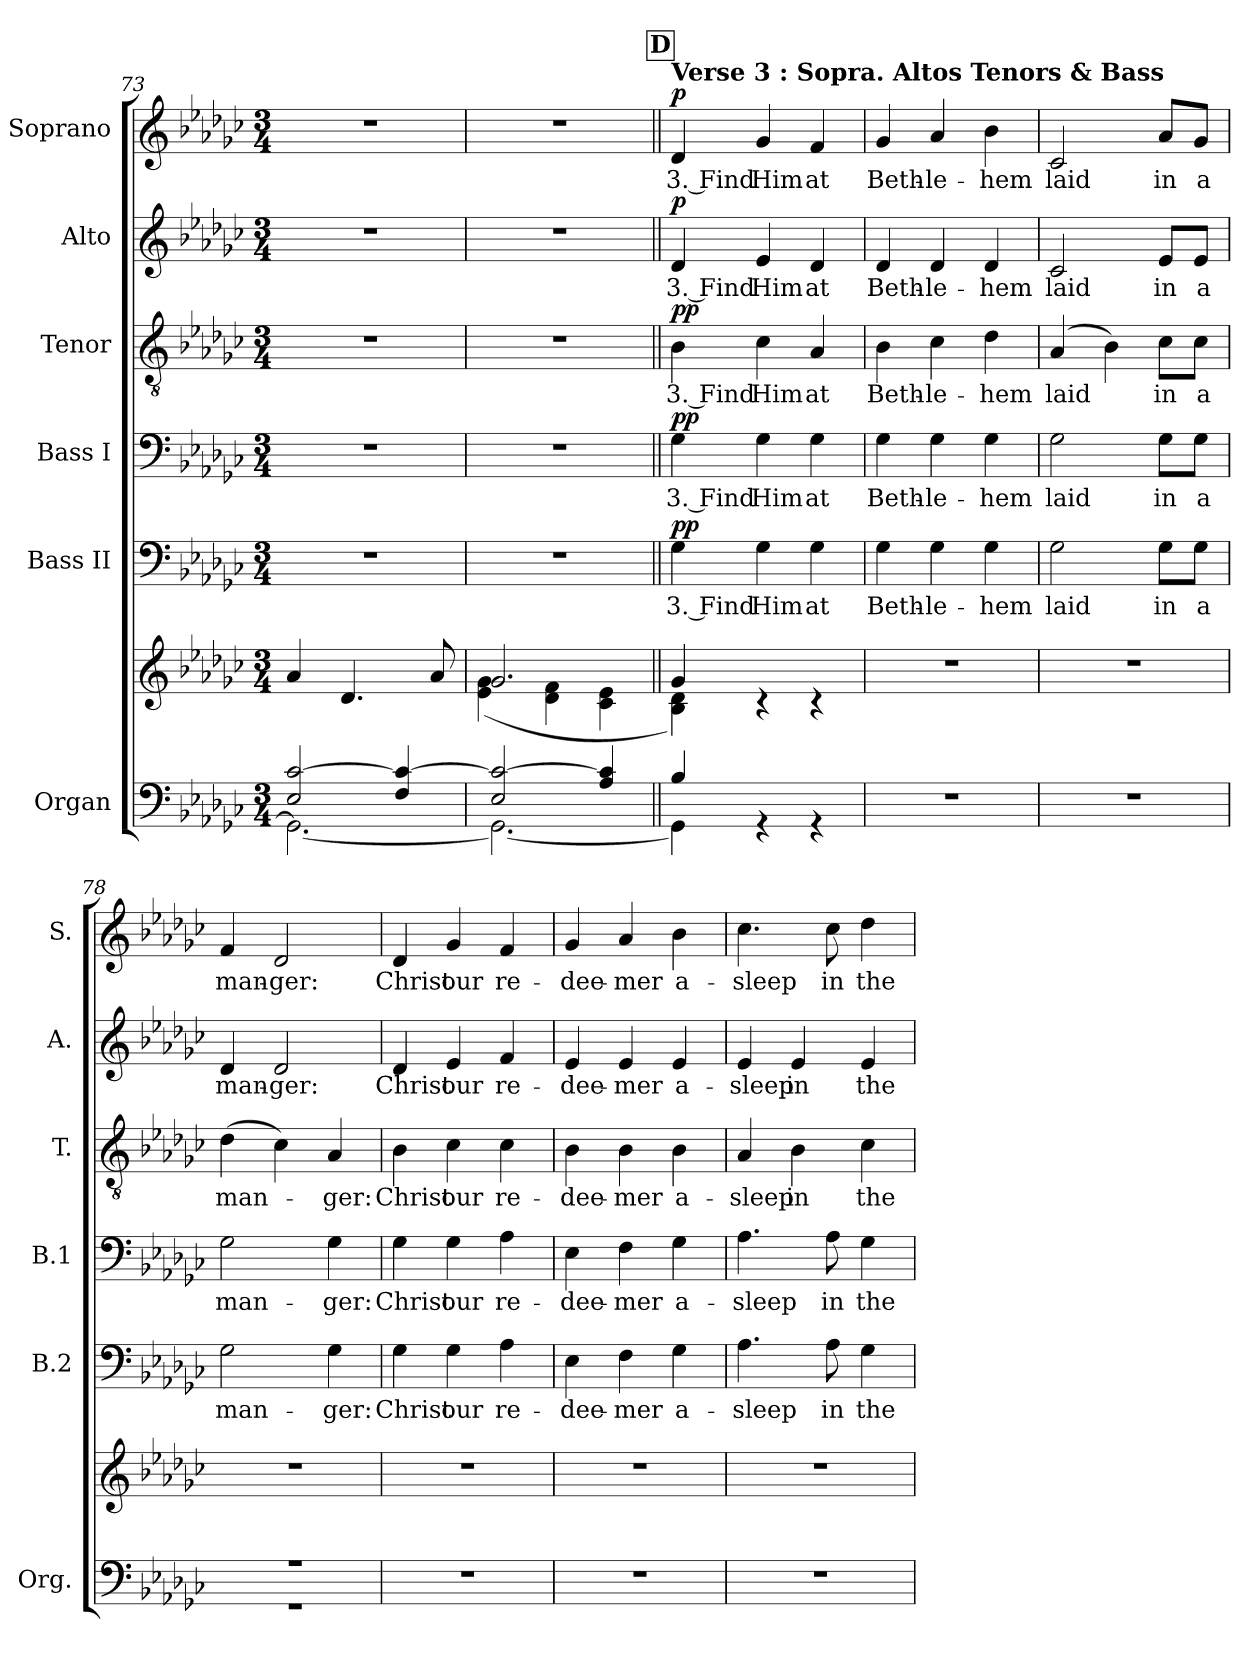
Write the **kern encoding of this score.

**kern	**kern	**kern	**text	**dynam	**kern	**text	**dynam	**kern	**text	**dynam	**kern	**text	**dynam	**kern	**text	**dynam
*part6	*part6	*part5	*part5	*part5	*part4	*part4	*part4	*part3	*part3	*part3	*part2	*part2	*part2	*part1	*part1	*part1
*staff7	*staff6	*staff5	*staff5	*staff5	*staff4	*staff4	*staff4	*staff3	*staff3	*staff3	*staff2	*staff2	*staff2	*staff1	*staff1	*staff1
*I"Organ	*	*I"Bass II	*	*	*I"Bass I	*	*	*I"Tenor	*	*	*I"Alto	*	*	*I"Soprano	*	*
*I'Org.	*	*I'B.2	*	*	*I'B.1	*	*	*I'T.	*	*	*I'A.	*	*	*I'S.	*	*
!!LO:LB:g=z
*clefF4	*clefG2	*clefF4	*	*	*clefF4	*	*	*clefGv2	*	*	*clefG2	*	*	*clefG2	*	*
*k[b-e-a-d-g-c-]	*k[b-e-a-d-g-c-]	*k[b-e-a-d-g-c-]	*	*	*k[b-e-a-d-g-c-]	*	*	*k[b-e-a-d-g-c-]	*	*	*k[b-e-a-d-g-c-]	*	*	*k[b-e-a-d-g-c-]	*	*
*M3/4	*M3/4	*M3/4	*	*	*M3/4	*	*	*M3/4	*	*	*M3/4	*	*	*M3/4	*	*
=73	=73	=73	=73	=73	=73	=73	=73	=73	=73	=73	=73	=73	=73	=73	=73	=73
*^	*	*	*	*	*	*	*	*	*	*	*	*	*	*	*	*
2E-/ [2c-/	2.GG-\_	4a-/	2.r	.	.	2.r	.	.	2.r	.	.	2.r	.	.	2.r	.	.
.	.	4.d-/	.	.	.	.	.	.	.	.	.	.	.	.	.	.	.
4F/ 4c-/_	.	.	.	.	.	.	.	.	.	.	.	.	.	.	.	.	.
.	.	8a-/	.	.	.	.	.	.	.	.	.	.	.	.	.	.	.
=74	=74	=74	=74	=74	=74	=74	=74	=74	=74	=74	=74	=74	=74	=74	=74	=74	=74
*	*	*^	*	*	*	*	*	*	*	*	*	*	*	*	*	*	*
2E-/ 2c-/_	2.GG-\_	2.g-/	(>4e-\ 4g-\	2.r	.	.	2.r	.	.	2.r	.	.	2.r	.	.	2.r	.	.
.	.	.	4d-\ 4f\	.	.	.	.	.	.	.	.	.	.	.	.	.	.	.
4A-/ 4c-/]	.	.	4c-\ 4e-\	.	.	.	.	.	.	.	.	.	.	.	.	.	.	.
!!LO:REH:place=s1:a:B:fs=16:t=D
=75||	=75||	=75||	=75||	=75||	=75||	=75||	=75||	=75||	=75||	=75||	=75||	=75||	=75||	=75||	=75||	=75||	=75||	=75||
!	!	!	!	!	!	!	!	!	!	!	!	!	!	!	!	!LO:TX:a:B:t=Verse 3 &colon; Sopra. Altos Tenors & Bass	!	!
!	!	!	!	!	!LO:LY:b	!LO:DY:a	!	!LO:LY:b	!	!	!LO:LY:b	!	!	!LO:LY:b	!	!	!LO:LY:b	!
!	!	!	!	!	!	!LO:DY:n=1:a	!	!	!LO:DY:a	!	!	!	!	!	!	!	!	!
!	!	!	!	!	!	!	!	!	!LO:DY:n=1:a	!	!	!LO:DY:a	!	!	!	!	!	!
!	!	!	!	!	!	!	!	!	!	!	!	!LO:DY:n=1:a	!	!	!LO:DY:a	!	!	!LO:DY:a
4B-/	4GG-\]	4g-/	4B-\ 4d-\)	4G-\	3. Find	p p	4G-\	3. Find	p p	4B-\	3. Find	p p	4d-/	3. Find	p	4d-/	3. Find	p
!	!	!	!	!	!LO:LY:b	!	!	!LO:LY:b	!	!	!LO:LY:b	!	!	!LO:LY:b	!	!	!LO:LY:b	!
4rGG	2ryy	4rc	2ryy	4G-\	Him	.	4G-\	Him	.	4c-\	Him	.	4e-/	Him	.	4g-/	Him	.
!	!	!	!	!	!LO:LY:b	!	!	!LO:LY:b	!	!	!LO:LY:b	!	!	!LO:LY:b	!	!	!LO:LY:b	!
4rGG	.	4rc	.	4G-\	at	.	4G-\	at	.	4A-/	at	.	4d-/	at	.	4f/	at	.
*v	*v	*	*	*	*	*	*	*	*	*	*	*	*	*	*	*	*	*
*	*v	*v	*	*	*	*	*	*	*	*	*	*	*	*	*	*	*
=76	=76	=76	=76	=76	=76	=76	=76	=76	=76	=76	=76	=76	=76	=76	=76	=76
!	!	!	!LO:LY:b	!	!	!LO:LY:b	!	!	!LO:LY:b	!	!	!LO:LY:b	!	!	!LO:LY:b	!
2.r	2.r	4G-\	Beth-	.	4G-\	Beth-	.	4B-\	Beth-	.	4d-/	Beth-	.	4g-/	Beth-	.
!	!	!	!LO:LY:b	!	!	!LO:LY:b	!	!	!LO:LY:b	!	!	!LO:LY:b	!	!	!LO:LY:b	!
.	.	4G-\	-le-	.	4G-\	-le-	.	4c-\	-le-	.	4d-/	-le-	.	4a-/	-le-	.
!	!	!	!LO:LY:b	!	!	!LO:LY:b	!	!	!LO:LY:b	!	!	!LO:LY:b	!	!	!LO:LY:b	!
.	.	4G-\	-hem	.	4G-\	-hem	.	4d-\	-hem	.	4d-/	-hem	.	4b-\	-hem	.
=77	=77	=77	=77	=77	=77	=77	=77	=77	=77	=77	=77	=77	=77	=77	=77	=77
!	!	!	!LO:LY:b	!	!	!LO:LY:b	!	!	!LO:LY:b	!	!	!LO:LY:b	!	!	!LO:LY:b	!
2.r	2.r	2G-\	laid	.	2G-\	laid	.	(4A-/	laid	.	2c-/	laid	.	2c-/	laid	.
.	.	.	.	.	.	.	.	4B-\)	.	.	.	.	.	.	.	.
!	!	!	!LO:LY:b	!	!	!LO:LY:b	!	!	!LO:LY:b	!	!	!LO:LY:b	!	!	!LO:LY:b	!
.	.	8G-\L	in	.	8G-\L	in	.	8c-\L	in	.	8e-/L	in	.	8a-/L	in	.
!	!	!	!LO:LY:b	!	!	!LO:LY:b	!	!	!LO:LY:b	!	!	!LO:LY:b	!	!	!LO:LY:b	!
.	.	8G-\J	a	.	8G-\J	a	.	8c-\J	a	.	8e-/J	a	.	8g-/J	a	.
!!LO:PB:g=z
=78	=78	=78	=78	=78	=78	=78	=78	=78	=78	=78	=78	=78	=78	=78	=78	=78
*^	*	*	*	*	*	*	*	*	*	*	*	*	*	*	*	*
!	!	!	!	!LO:LY:b	!	!	!LO:LY:b	!	!	!LO:LY:b	!	!	!LO:LY:b	!	!	!LO:LY:b	!
2.r	2.r	2.r	2G-\	man-	.	2G-\	man-	.	(4d-\	man-	.	4d-/	man-	.	4f/	man-	.
!	!	!	!	!	!	!	!	!	!	!	!	!	!LO:LY:b	!	!	!LO:LY:b	!
.	.	.	.	.	.	.	.	.	4c-\)	.	.	2d-/	-ger:	.	2d-/	-ger:	.
!	!	!	!	!LO:LY:b	!	!	!LO:LY:b	!	!	!LO:LY:b	!	!	!	!	!	!	!
.	.	.	4G-\	-ger:	.	4G-\	-ger:	.	4A-/	-ger:	.	.	.	.	.	.	.
*v	*v	*	*	*	*	*	*	*	*	*	*	*	*	*	*	*	*
=79	=79	=79	=79	=79	=79	=79	=79	=79	=79	=79	=79	=79	=79	=79	=79	=79
!	!	!	!LO:LY:b	!	!	!LO:LY:b	!	!	!LO:LY:b	!	!	!LO:LY:b	!	!	!LO:LY:b	!
2.r	2.r	4G-\	Christ	.	4G-\	Christ	.	4B-\	Christ	.	4d-/	Christ	.	4d-/	Christ	.
!	!	!	!LO:LY:b	!	!	!LO:LY:b	!	!	!LO:LY:b	!	!	!LO:LY:b	!	!	!LO:LY:b	!
.	.	4G-\	our	.	4G-\	our	.	4c-\	our	.	4e-/	our	.	4g-/	our	.
!	!	!	!LO:LY:b	!	!	!LO:LY:b	!	!	!LO:LY:b	!	!	!LO:LY:b	!	!	!LO:LY:b	!
.	.	4A-\	re-	.	4A-\	re-	.	4c-\	re-	.	4f/	re-	.	4f/	re-	.
=80	=80	=80	=80	=80	=80	=80	=80	=80	=80	=80	=80	=80	=80	=80	=80	=80
!	!	!	!LO:LY:b	!	!	!LO:LY:b	!	!	!LO:LY:b	!	!	!LO:LY:b	!	!	!LO:LY:b	!
2.r	2.r	4E-\	-dee-	.	4E-\	-dee-	.	4B-\	-dee-	.	4e-/	-dee-	.	4g-/	-dee-	.
!	!	!	!LO:LY:b	!	!	!LO:LY:b	!	!	!LO:LY:b	!	!	!LO:LY:b	!	!	!LO:LY:b	!
.	.	4F\	-mer	.	4F\	-mer	.	4B-\	-mer	.	4e-/	-mer	.	4a-/	-mer	.
!	!	!	!LO:LY:b	!	!	!LO:LY:b	!	!	!LO:LY:b	!	!	!LO:LY:b	!	!	!LO:LY:b	!
.	.	4G-\	a-	.	4G-\	a-	.	4B-\	a-	.	4e-/	a-	.	4b-\	a-	.
=81	=81	=81	=81	=81	=81	=81	=81	=81	=81	=81	=81	=81	=81	=81	=81	=81
!	!	!	!LO:LY:b	!	!	!LO:LY:b	!	!	!LO:LY:b	!	!	!LO:LY:b	!	!	!LO:LY:b	!
2.r	2.r	4.A-\	-sleep	.	4.A-\	-sleep	.	4A-/	-sleep	.	4e-/	-sleep	.	4.cc-\	-sleep	.
!	!	!	!	!	!	!	!	!	!LO:LY:b	!	!	!LO:LY:b	!	!	!	!
.	.	.	.	.	.	.	.	4B-\	in	.	4e-/	in	.	.	.	.
!	!	!	!LO:LY:b	!	!	!LO:LY:b	!	!	!	!	!	!	!	!	!LO:LY:b	!
.	.	8A-\	in	.	8A-\	in	.	.	.	.	.	.	.	8cc-\	in	.
!	!	!	!LO:LY:b	!	!	!LO:LY:b	!	!	!LO:LY:b	!	!	!LO:LY:b	!	!	!LO:LY:b	!
.	.	4G-\	the	.	4G-\	the	.	4c-\	the	.	4e-/	the	.	4dd-\	the	.
=	=	=	=	=	=	=	=	=	=	=	=	=	=	=	=	=
*-	*-	*-	*-	*-	*-	*-	*-	*-	*-	*-	*-	*-	*-	*-	*-	*-
